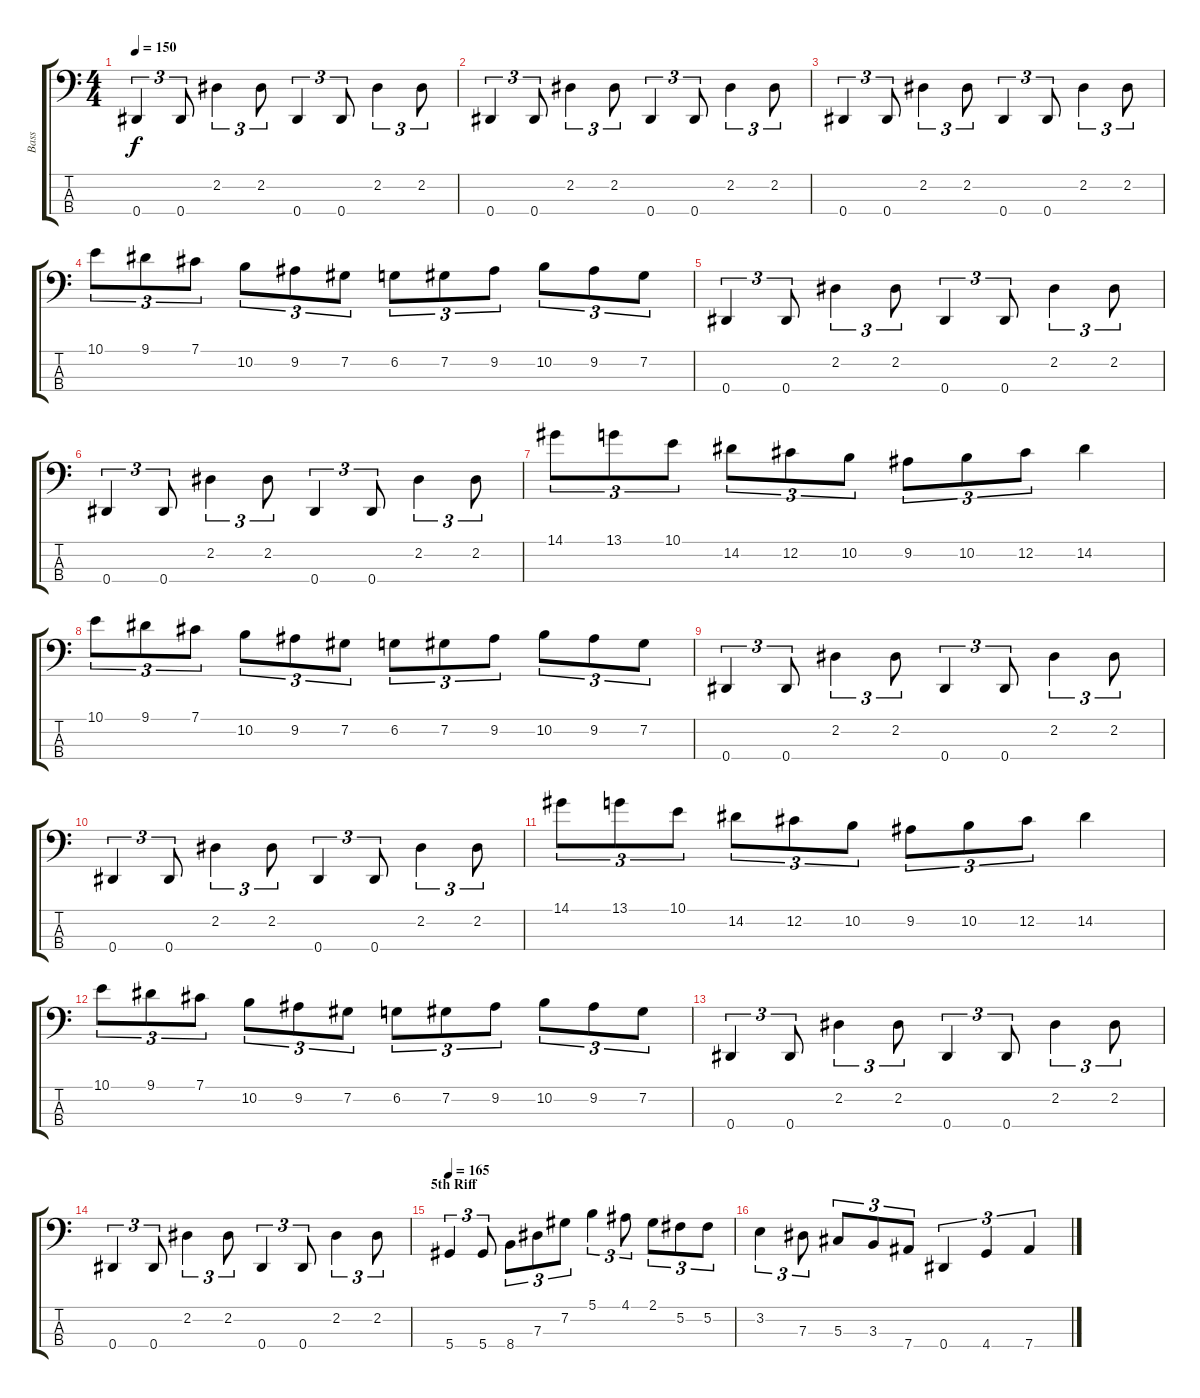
\track ("Bass" "Bass") {instrument electricbassfinger}
\staff {score tabs}
\tuning (Gb2 Db2 Ab1 Eb1) {hide}
\ts (4 4)
\tempo 150
\clef f4
\ks c
0.4.4{tu (3 2) dy f} 0.4.8{tu (3 2)} 2.2.4{tu (3 2)} 2.2.8{tu (3 2)} 0.4.4{tu (3 2)} 0.4.8{tu (3 2)} 2.2.4{tu (3 2)} 2.2.8{tu (3 2)} |
0.4.4{tu (3 2)} 0.4.8{tu (3 2)} 2.2.4{tu (3 2)} 2.2.8{tu (3 2)} 0.4.4{tu (3 2)} 0.4.8{tu (3 2)} 2.2.4{tu (3 2)} 2.2.8{tu (3 2)} |
0.4.4{tu (3 2)} 0.4.8{tu (3 2)} 2.2.4{tu (3 2)} 2.2.8{tu (3 2)} 0.4.4{tu (3 2)} 0.4.8{tu (3 2)} 2.2.4{tu (3 2)} 2.2.8{tu (3 2)} |
10.1.8{tu (3 2)} 9.1.8{tu (3 2)} 7.1.8{tu (3 2)} 10.2.8{tu (3 2)} 9.2.8{tu (3 2)} 7.2.8{tu (3 2)} 6.2.8{tu (3 2)} 7.2.8{tu (3 2)} 9.2.8{tu (3 2)} 10.2.8{tu (3 2)} 9.2.8{tu (3 2)} 7.2.8{tu (3 2)} |
0.4.4{tu (3 2)} 0.4.8{tu (3 2)} 2.2.4{tu (3 2)} 2.2.8{tu (3 2)} 0.4.4{tu (3 2)} 0.4.8{tu (3 2)} 2.2.4{tu (3 2)} 2.2.8{tu (3 2)} |
0.4.4{tu (3 2)} 0.4.8{tu (3 2)} 2.2.4{tu (3 2)} 2.2.8{tu (3 2)} 0.4.4{tu (3 2)} 0.4.8{tu (3 2)} 2.2.4{tu (3 2)} 2.2.8{tu (3 2)} |
14.1.8{tu (3 2)} 13.1.8{tu (3 2)} 10.1.8{tu (3 2)} 14.2.8{tu (3 2)} 12.2.8{tu (3 2)} 10.2.8{tu (3 2)} 9.2.8{tu (3 2)} 10.2.8{tu (3 2)} 12.2.8{tu (3 2)} 14.2.4 |
10.1.8{tu (3 2)} 9.1.8{tu (3 2)} 7.1.8{tu (3 2)} 10.2.8{tu (3 2)} 9.2.8{tu (3 2)} 7.2.8{tu (3 2)} 6.2.8{tu (3 2)} 7.2.8{tu (3 2)} 9.2.8{tu (3 2)} 10.2.8{tu (3 2)} 9.2.8{tu (3 2)} 7.2.8{tu (3 2)} |
0.4.4{tu (3 2)} 0.4.8{tu (3 2)} 2.2.4{tu (3 2)} 2.2.8{tu (3 2)} 0.4.4{tu (3 2)} 0.4.8{tu (3 2)} 2.2.4{tu (3 2)} 2.2.8{tu (3 2)} |
0.4.4{tu (3 2)} 0.4.8{tu (3 2)} 2.2.4{tu (3 2)} 2.2.8{tu (3 2)} 0.4.4{tu (3 2)} 0.4.8{tu (3 2)} 2.2.4{tu (3 2)} 2.2.8{tu (3 2)} |
14.1.8{tu (3 2)} 13.1.8{tu (3 2)} 10.1.8{tu (3 2)} 14.2.8{tu (3 2)} 12.2.8{tu (3 2)} 10.2.8{tu (3 2)} 9.2.8{tu (3 2)} 10.2.8{tu (3 2)} 12.2.8{tu (3 2)} 14.2.4 |
10.1.8{tu (3 2)} 9.1.8{tu (3 2)} 7.1.8{tu (3 2)} 10.2.8{tu (3 2)} 9.2.8{tu (3 2)} 7.2.8{tu (3 2)} 6.2.8{tu (3 2)} 7.2.8{tu (3 2)} 9.2.8{tu (3 2)} 10.2.8{tu (3 2)} 9.2.8{tu (3 2)} 7.2.8{tu (3 2)} |
0.4.4{tu (3 2)} 0.4.8{tu (3 2)} 2.2.4{tu (3 2)} 2.2.8{tu (3 2)} 0.4.4{tu (3 2)} 0.4.8{tu (3 2)} 2.2.4{tu (3 2)} 2.2.8{tu (3 2)} |
0.4.4{tu (3 2)} 0.4.8{tu (3 2)} 2.2.4{tu (3 2)} 2.2.8{tu (3 2)} 0.4.4{tu (3 2)} 0.4.8{tu (3 2)} 2.2.4{tu (3 2)} 2.2.8{tu (3 2)} |
\section ("" "5th Riff")
\tempo 165
5.4.4{tu (3 2)} 5.4.8{tu (3 2)} 8.4.8{tu (3 2)} 7.3.8{tu (3 2)} 7.2.8{tu (3 2)} 5.1.4{tu (3 2)} 4.1.8{tu (3 2)} 2.1.8{tu (3 2)} 5.2.8{tu (3 2)} 5.2.8{tu (3 2)} |
3.2.4{tu (3 2)} 7.3.8{tu (3 2)} 5.3.8{tu (3 2)} 3.3.8{tu (3 2)} 7.4.8{tu (3 2)} 0.4.4{tu (3 2)} 4.4.4{tu (3 2)} 7.4.4{tu (3 2)}
